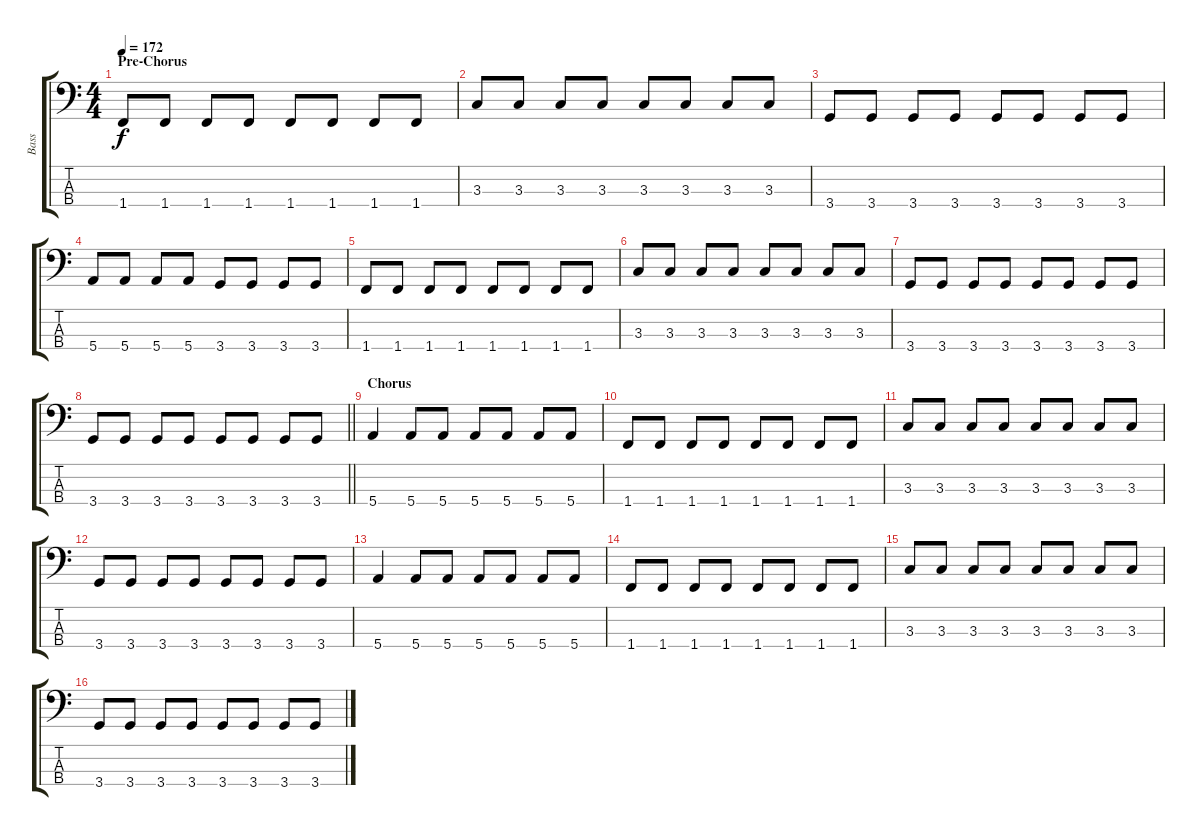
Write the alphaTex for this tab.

\track ("Bass" "Bass") {instrument electricbasspick}
\staff {score tabs}
\tuning (G2 D2 A1 E1) {hide}
\ts (4 4)
\section ("" "Pre-Chorus")
\tempo 172
\clef f4
\ks c
1.4.8{dy f} 1.4.8 1.4.8 1.4.8 1.4.8 1.4.8 1.4.8 1.4.8 |
3.3.8 3.3.8 3.3.8 3.3.8 3.3.8 3.3.8 3.3.8 3.3.8 |
3.4.8 3.4.8 3.4.8 3.4.8 3.4.8 3.4.8 3.4.8 3.4.8 |
5.4.8 5.4.8 5.4.8 5.4.8 3.4.8 3.4.8 3.4.8 3.4.8 |
1.4.8 1.4.8 1.4.8 1.4.8 1.4.8 1.4.8 1.4.8 1.4.8 |
3.3.8 3.3.8 3.3.8 3.3.8 3.3.8 3.3.8 3.3.8 3.3.8 |
3.4.8 3.4.8 3.4.8 3.4.8 3.4.8 3.4.8 3.4.8 3.4.8 |
\barLineRight lightlight
3.4.8 3.4.8 3.4.8 3.4.8 3.4.8 3.4.8 3.4.8 3.4.8 |
\section ("" "Chorus")
5.4.4 5.4.8 5.4.8 5.4.8 5.4.8 5.4.8 5.4.8 |
1.4.8 1.4.8 1.4.8 1.4.8 1.4.8 1.4.8 1.4.8 1.4.8 |
3.3.8 3.3.8 3.3.8 3.3.8 3.3.8 3.3.8 3.3.8 3.3.8 |
3.4.8 3.4.8 3.4.8 3.4.8 3.4.8 3.4.8 3.4.8 3.4.8 |
5.4.4 5.4.8 5.4.8 5.4.8 5.4.8 5.4.8 5.4.8 |
1.4.8 1.4.8 1.4.8 1.4.8 1.4.8 1.4.8 1.4.8 1.4.8 |
3.3.8 3.3.8 3.3.8 3.3.8 3.3.8 3.3.8 3.3.8 3.3.8 |
3.4.8 3.4.8 3.4.8 3.4.8 3.4.8 3.4.8 3.4.8 3.4.8
